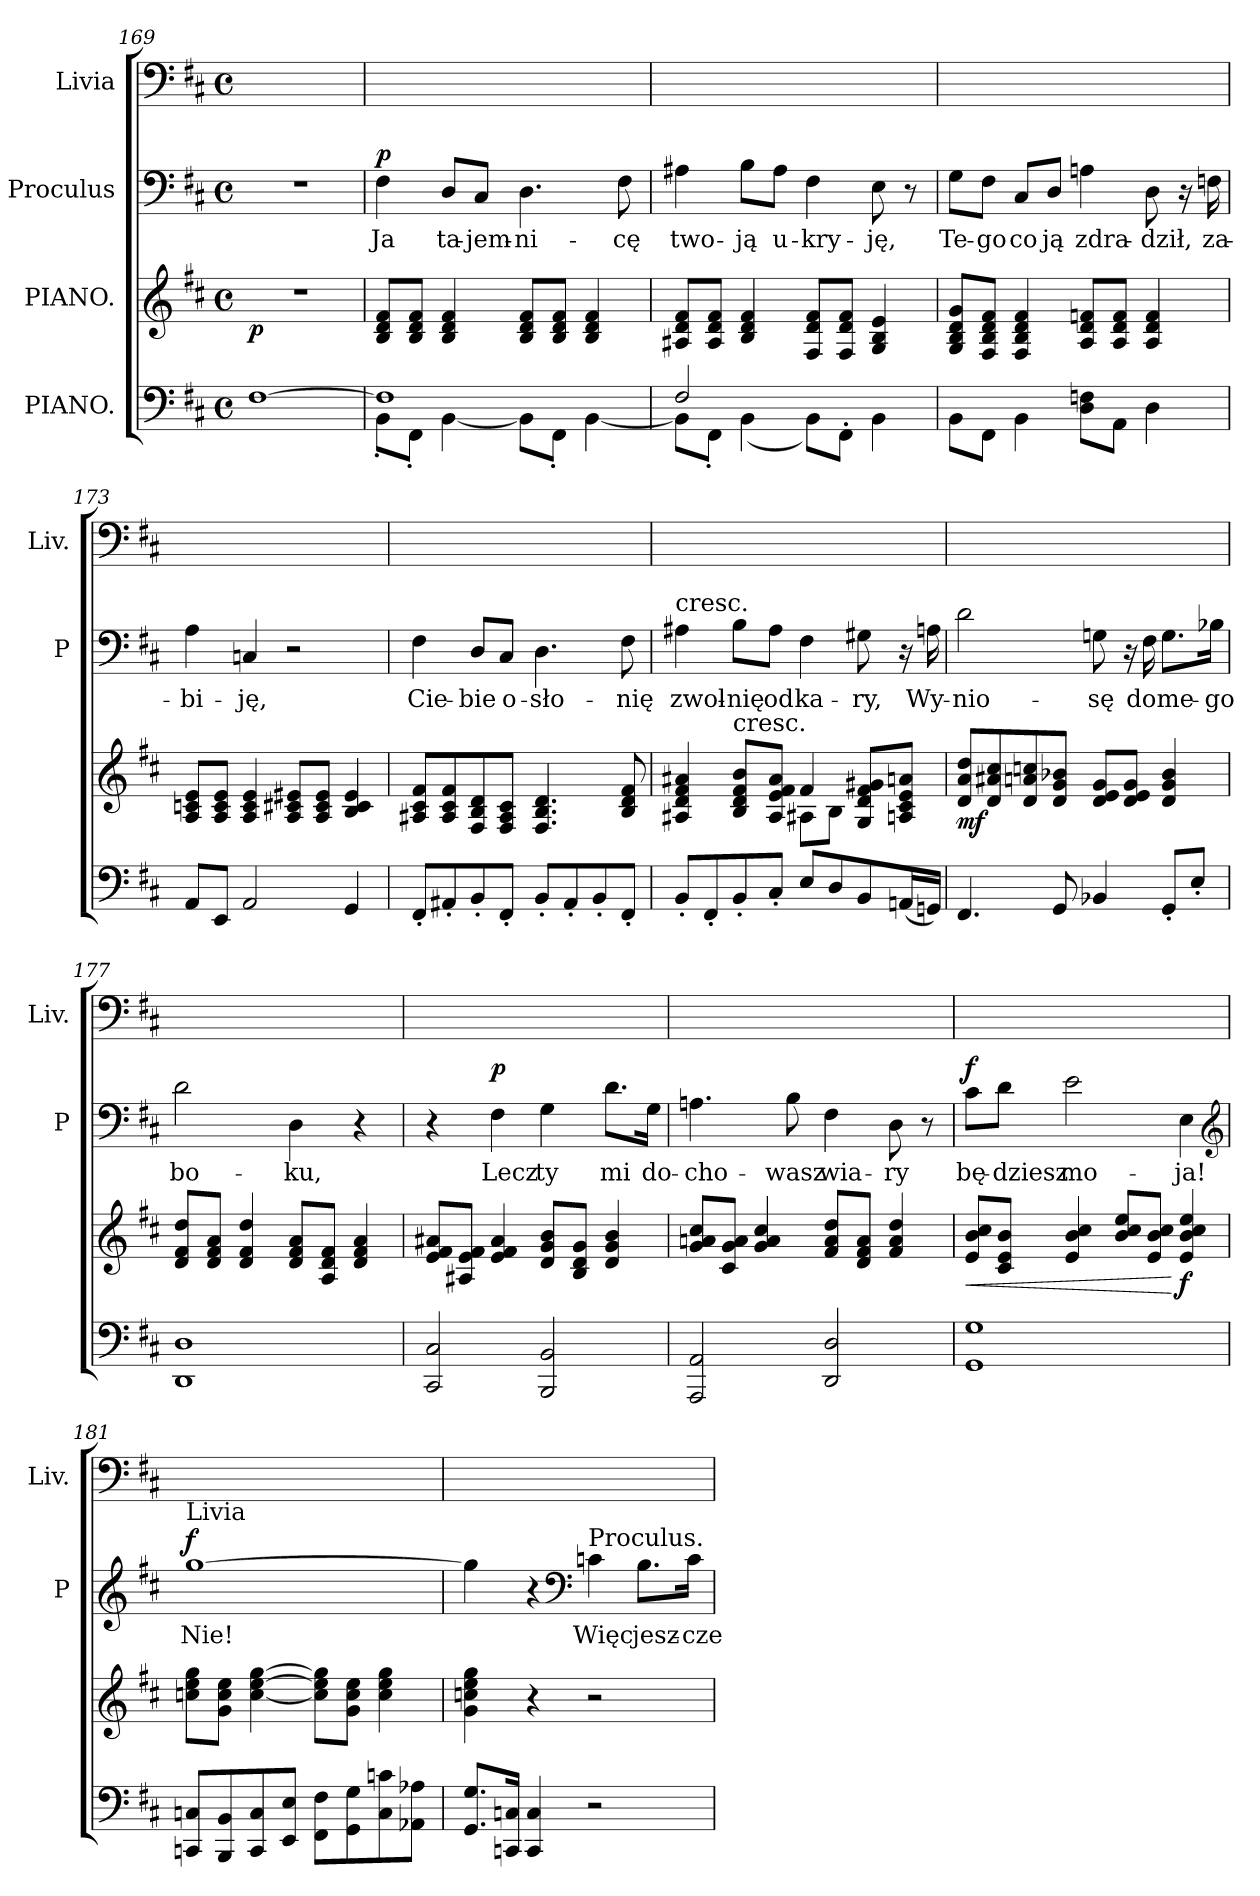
**kern	**kern	**dynam	**kern	**text	**dynam	**kern
*part4	*part3	*part3	*part2	*part2	*part2	*part1
*staff4	*staff3	*staff3	*staff2	*staff2	*staff2	*staff1
*I"PIANO.	*I"PIANO.	*	*I"Proculus	*	*	*I"Livia
*	*	*	*I'P	*	*	*I'Liv.
*clefF4	*clefG2	*	*clefF4	*	*	*clefF4
*k[f#c#]	*k[f#c#]	*	*k[f#c#]	*	*	*k[f#c#]
*M4/4	*M4/4	*	*M4/4	*	*	*M4/4
*met(c)	*met(c)	*	*met(c)	*	*	*met(c)
=169	=169	=169	=169	=169	=169	=169
[1F#	1r	p	1r	.	.	1ryy
=170	=170	=170	=170	=170	=170	=170
*^	*	*	*	*	*	*
!	!	!	!	!	!	!LO:DY:a	!
1F#]	8BB'\L	8B/ 8d/ 8f#/L	.	4F#\	Ja	p	1ryy
.	8FF#'\J	8B/ 8d/ 8f#/J	.	.	.	.	.
.	[4BB\	4B/ 4d/ 4f#/	.	8D/L	ta-	.	.
.	.	.	.	8C#/J	-jem-	.	.
.	8BB\L]	8B/ 8d/ 8f#/L	.	4.D\	-ni-	.	.
.	8FF#'\J	8B/ 8d/ 8f#/J	.	.	.	.	.
.	[4BB\	4B/ 4d/ 4f#/	.	.	.	.	.
.	.	.	.	8F#\	-cę	.	.
=171	=171	=171	=171	=171	=171	=171	=171
2F#/	8BB\L]	8A#X/ 8d/ 8f#/L	.	4A#X\	two-	.	1ryy
.	8FF#'\J	8A#/ 8d/ 8f#/J	.	.	.	.	.
.	(4BB\	4B/ 4d/ 4f#/	.	8B\L	-ją	.	.
.	.	.	.	8A#\J	u-	.	.
2ryy	8BB\L)	8F#/ 8d/ 8f#/L	.	4F#\	-kry-	.	.
.	8FF#'<\J	8F#/ 8d/ 8f#/J	.	.	.	.	.
.	4BB\	4G/ 4B/ 4e/	.	8E\	-ję,	.	.
.	.	.	.	8r	.	.	.
*v	*v	*	*	*	*	*	*
=172	=172	=172	=172	=172	=172	=172
8BB\L	8G/ 8B/ 8d/ 8g/L	.	8G\L	Te-	.	1ryy
8FF#\J	8F#/ 8B/ 8d/ 8f#/J	.	8F#\J	-go	.	.
4BB\	4F#/ 4B/ 4d/ 4f#/	.	8C#/L	co	.	.
.	.	.	8D/J	ją	.	.
8D\ 8Fn\L	8A/ 8d/ 8fn/L	.	4An\	zdra-	.	.
8AA\J	8A/ 8d/ 8f/J	.	.	.	.	.
4D\	4A/ 4d/ 4f/	.	8D\	-dził,	.	.
.	.	.	16r	.	.	.
.	.	.	16Fn\	za-	.	.
=173	=173	=173	=173	=173	=173	=173
8AA/L	8A/ 8cn/ 8e/L	.	4A\	-bi-	.	1ryy
8EE/J	8A/ 8c/ 8e/J	.	.	.	.	.
2AA/	4A/ 4c/ 4e/	.	4Cn/	-ję,	.	.
.	8A/ 8c#X/ 8e#X/L	.	2r	.	.	.
.	8A/ 8c#/ 8e#/J	.	.	.	.	.
4GG/	4B/ 4c#/ 4e#/	.	.	.	.	.
=174	=174	=174	=174	=174	=174	=174
8FF#'/L	8A#X/ 8c#/ 8f#/L	.	4F#\	Cie-	.	1ryy
8AA#X'/	8A#/ 8c#/ 8f#/	.	.	.	.	.
8BB'/	8F#/ 8B/ 8d/	.	8D/L	-bie	.	.
8FF#'/J	8F#/ 8A#/ 8c#/J	.	8C#/J	o-	.	.
8BB'/L	4.F#/ 4.B/ 4.d/	.	4.D\	-sło-	.	.
8AA#'/	.	.	.	.	.	.
8BB'/	.	.	.	.	.	.
8FF#'/J	8B/ 8d/ 8f#/	.	8F#\	-nię	.	.
=175	=175	=175	=175	=175	=175	=175
*	*^	*	*	*	*	*
!	!	!	!	!LO:TX:a:t=cresc.	!	!	!
8BB'/L	4A#X/ 4d/ 4f#/ 4a#X/	2ryy	.	4A#X\	zwol-	.	1ryy
8FF#'/	.	.	.	.	.	.	.
!	!LO:TX:t=cresc.	!	!	!	!	!	!
8BB'/	8B/ 8d/ 8f#/ 8b/L	.	.	8B\L	-nię	.	.
8C#'/J	8A#/ 8e/ 8f#/ 8a#/J	.	.	8A#\J	od	.	.
8E/L	4f#/	8A#X\L	.	4F#\	ka-	.	.
8D/	.	8B\J	.	.	.	.	.
8BB/	8G/ 8d/ 8f#/ 8g#X/L	4ryy	.	8G#X\	-ry,	.	.
(16AAn/L	8An/ 8c#/ 8e/ 8an/J	.	.	16r	.	.	.
16GGn/JJ)	.	.	.	16An\	Wy-	.	.
*	*v	*v	*	*	*	*	*
=176	=176	=176	=176	=176	=176	=176
4.FF#/	8d/ 8a/ 8dd/L	mf	2d\	-nio-	.	1ryy
.	8d/ 8a#X/ 8cc#/	.	.	.	.	.
.	8d/ 8an/ 8ccn/	.	.	.	.	.
8GG/	8d/ 8g/ 8b-X/J	.	.	.	.	.
4BB-X/	8d/ 8e/ 8g/L	.	8Gn\	-sę	.	.
.	8d/ 8e/ 8g/J	.	16r	.	.	.
.	.	.	16F#\	do	.	.
8GG'/L	4d/ 4g/ 4b-/	.	8.G\L	me-	.	.
8E'/J	.	.	.	.	.	.
.	.	.	16B-X\Jk	-go	.	.
=177	=177	=177	=177	=177	=177	=177
1DD 1D	8d/ 8f#/ 8dd/L	.	2d\	bo-	.	1ryy
.	8d/ 8f#/ 8a/J	.	.	.	.	.
.	4d/ 4f#/ 4dd/	.	.	.	.	.
.	8d/ 8f#/ 8a/L	.	4D\	-ku,	.	.
.	8A/ 8d/ 8f#/J	.	.	.	.	.
.	4d/ 4f#/ 4a/	.	4r	.	.	.
=178	=178	=178	=178	=178	=178	=178
2CC#/ 2C#/	8e/ 8f#/ 8a#X/L	.	4r	.	.	1ryy
.	8A#X/ 8e/ 8f#/J	.	.	.	.	.
!	!	!	!	!	!LO:DY:a	!
.	4e/ 4f#/ 4a#/	.	4F#\	Lecz	p	.
2BBB/ 2BB/	8d/ 8g/ 8b/L	.	4G\	ty	.	.
.	8B/ 8d/ 8g/J	.	.	.	.	.
.	4d/ 4g/ 4b/	.	8.d\L	mi	.	.
.	.	.	16G\Jk	do-	.	.
=179	=179	=179	=179	=179	=179	=179
2AAA/ 2AA/	8g/ 8an/ 8cc#/L	.	4.An\	-cho-	.	1ryy
.	8c#/ 8g/ 8a/J	.	.	.	.	.
.	4g/ 4a/ 4cc#/	.	.	.	.	.
.	.	.	8B\	-wasz	.	.
2DD/ 2D/	8f#/ 8a/ 8dd/L	.	4F#\	wia-	.	.
.	8d/ 8f#/ 8a/J	.	.	.	.	.
.	4f#/ 4a/ 4dd/	.	8D\	-ry	.	.
.	.	.	8r	.	.	.
=180	=180	=180	=180	=180	=180	=180
!	!	!LO:HP:b	!	!	!LO:DY:a	!
1GG 1G	8e/ 8b/ 8cc#/L	<	8c#\L	bę-	f	1ryy
.	8c#/ 8e/ 8b/J	.	8d\J	-dziesz	.	.
.	4e/ 4b/ 4cc#/	.	2e\	mo-	.	.
.	8b/ 8cc#/ 8ee/L	.	.	.	.	.
.	8e/ 8b/ 8cc#/J	.	.	.	.	.
.	4e/ 4b/ 4cc#/ 4ee/	[ f	4E\	-ja!	.	.
*	*	*	*clefG2	*	*	*
=181	=181	=181	=181	=181	=181	=181
!	!	!	!LO:TX:a:t=Livia	!	!	!
!	!	!	!	!	!LO:DY:a	!
8CCn/ 8Cn/L	8ccn\ 8ee\ 8gg\L	.	[1gg	Nie!	f	1ryy
8BBB/ 8BB/	8g\ 8cc\ 8ee\J	.	.	.	.	.
8CC/ 8C/	[4cc\ [4ee\ [4gg\	.	.	.	.	.
8EE/ 8E/J	.	.	.	.	.	.
8FF#\ 8F#\L	8cc]\ 8ee]\ 8gg]\L	.	.	.	.	.
8GG\ 8G\	8g\ 8cc\ 8ee\J	.	.	.	.	.
8C\ 8cn\	4cc\ 4ee\ 4gg\	.	.	.	.	.
8AA-X\ 8A-X\J	.	.	.	.	.	.
=182	=182	=182	=182	=182	=182	=182
8.GG/ 8.G/L	4g\ 4ccn\ 4ee\ 4gg\	.	4gg\]	.	.	1ryy
16CCn/ 16Cn/Jk	.	.	.	.	.	.
4CC/ 4C/	4r	.	4r	.	.	.
*	*	*	*clefF4	*	*	*
!	!	!	!LO:TX:a:t=Proculus.	!	!	!
2r	2r	.	4cn\	Więc	.	.
.	.	.	8.B\L	jesz-	.	.
.	.	.	16c\Jk	-cze	.	.
=	=	=	=	=	=	=
*-	*-	*-	*-	*-	*-	*-
